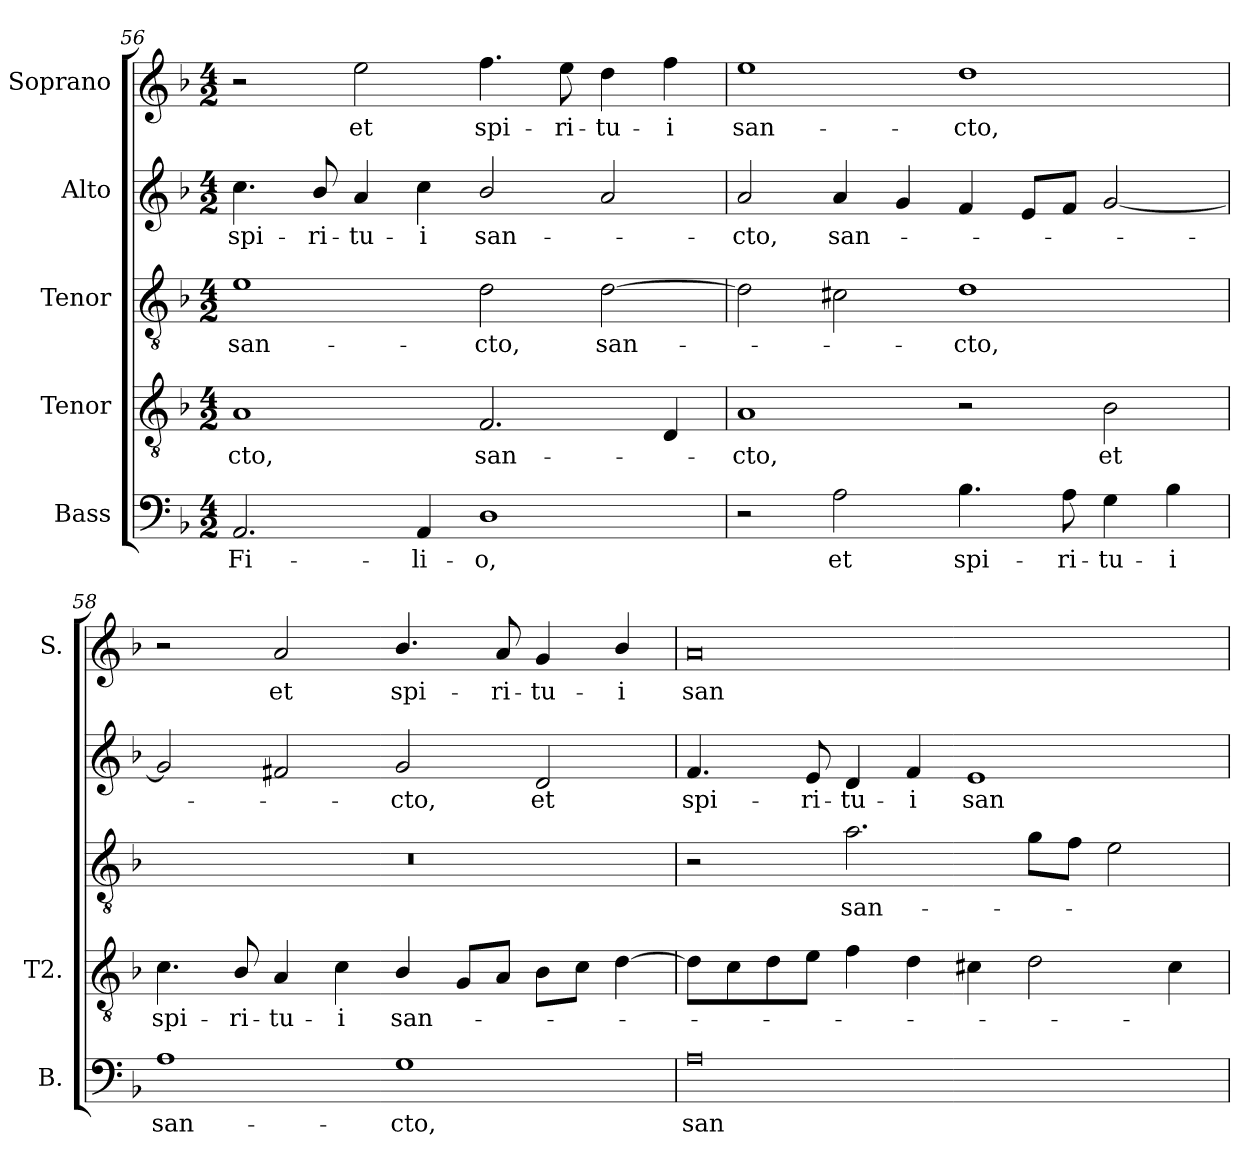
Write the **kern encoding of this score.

**kern	**text	**kern	**text	**kern	**text	**kern	**text	**kern	**text
*part5	*part5	*part4	*part4	*part3	*part3	*part2	*part2	*part1	*part1
*staff5	*staff5	*staff4	*staff4	*staff3	*staff3	*staff2	*staff2	*staff1	*staff1
*I"Bass	*	*I"Tenor	*	*I"Tenor	*	*I"Alto	*	*I"Soprano	*
*I'B.	*	*I'T2.	*	*	*	*	*	*I'S.	*
!!LO:LB:g=z
*clefF4	*	*clefGv2	*	*clefGv2	*	*clefG2	*	*clefG2	*
*	*	*ITrd7c12	*	*ITrd7c12	*	*	*	*	*
*k[b-]	*	*k[b-]	*	*k[b-]	*	*k[b-]	*	*k[b-]	*
*F:	*	*F:	*	*F:	*	*F:	*	*F:	*
*M4/2	*	*M4/2	*	*M4/2	*	*M4/2	*	*M4/2	*
=56	=56	=56	=56	=56	=56	=56	=56	=56	=56
!	!LO:LY:b:color=#000000	!	!	!	!	!	!	!	!
!	!	!	!LO:LY:b:color=#000000	!	!	!	!	!	!
!	!	!	!	!	!LO:LY:b:color=#000000	!	!	!	!
!	!	!	!	!	!	!	!LO:LY:b:color=#000000	!	!
2.AAi/	Fi-	1AAi	-cto,	1Ei	san-	4.cci\	spi-	2r	.
!	!	!	!	!	!	!	!LO:LY:b:color=#000000	!	!
.	.	.	.	.	.	8b-i/	-ri-	.	.
!	!	!	!	!	!	!	!LO:LY:b:color=#000000	!	!
!	!	!	!	!	!	!	!	!	!LO:LY:b:color=#000000
.	.	.	.	.	.	4ai/	-tu-	2eei\	et
!	!LO:LY:b:color=#000000	!	!	!	!	!	!	!	!
!	!	!	!	!	!	!	!LO:LY:b:color=#000000	!	!
4AAi/	-li-	.	.	.	.	4cci\	-i	.	.
!	!LO:LY:b:color=#000000	!	!	!	!	!	!	!	!
!	!	!	!LO:LY:b:color=#000000	!	!	!	!	!	!
!	!	!	!	!	!LO:LY:b:color=#000000	!	!	!	!
!	!	!	!	!	!	!	!LO:LY:b:color=#000000	!	!
!	!	!	!	!	!	!	!	!	!LO:LY:b:color=#000000
1Di	-o,	2.FFi/	san-	2Di\	-cto,	2b-i/	san-	4.ffi\	spi-
!	!	!	!	!	!	!	!	!	!LO:LY:b:color=#000000
.	.	.	.	.	.	.	.	8eei\	-ri-
!	!	!	!	!	!LO:LY:b:color=#000000	!	!	!	!
!	!	!	!	!	!	!	!	!	!LO:LY:b:color=#000000
.	.	.	.	[2Di\	san-	2ai/	.	4ddi\	-tu-
!	!	!	!	!	!	!	!	!	!LO:LY:b:color=#000000
.	.	4DDi/	.	.	.	.	.	4ffi\	-i
=57	=57	=57	=57	=57	=57	=57	=57	=57	=57
!	!	!	!LO:LY:b:color=#000000	!	!	!	!	!	!
!	!	!	!	!	!	!	!LO:LY:b:color=#000000	!	!
!	!	!	!	!	!	!	!	!	!LO:LY:b:color=#000000
2r	.	1AAi	-cto,	2Di\]	.	2ai/	-cto,	1eei	san-
!	!LO:LY:b:color=#000000	!	!	!	!	!	!	!	!
!	!	!	!	!	!	!	!LO:LY:b:color=#000000	!	!
2Ai\	et	.	.	2C#Xi\	.	4ai/	san-	.	.
.	.	.	.	.	.	4gi/	.	.	.
!	!LO:LY:b:color=#000000	!	!	!	!	!	!	!	!
!	!	!	!	!	!LO:LY:b:color=#000000	!	!	!	!
!	!	!	!	!	!	!	!	!	!LO:LY:b:color=#000000
4.B-i\	spi-	2r	.	1Di	-cto,	4fi/	.	1ddi	-cto,
.	.	.	.	.	.	8ei/L	.	.	.
!	!LO:LY:b:color=#000000	!	!	!	!	!	!	!	!
8Ai\	-ri-	.	.	.	.	8fi/J	.	.	.
!	!LO:LY:b:color=#000000	!	!	!	!	!	!	!	!
!	!	!	!LO:LY:b:color=#000000	!	!	!	!	!	!
4Gi\	-tu-	2BB-i\	et	.	.	[2gi/	.	.	.
!	!LO:LY:b:color=#000000	!	!	!	!	!	!	!	!
4B-i\	-i	.	.	.	.	.	.	.	.
=58	=58	=58	=58	=58	=58	=58	=58	=58	=58
!	!LO:LY:b:color=#000000	!	!	!	!	!	!	!	!
!	!	!	!LO:LY:b:color=#000000	!LO:N:vis=1	!	!	!	!	!
1Ai	san-	4.Ci\	spi-	0r	.	2gi/]	.	2r	.
!	!	!	!LO:LY:b:color=#000000	!	!	!	!	!	!
.	.	8BB-i/	-ri-	.	.	.	.	.	.
!	!	!	!LO:LY:b:color=#000000	!	!	!	!	!	!
!	!	!	!	!	!	!	!	!	!LO:LY:b:color=#000000
.	.	4AAi/	-tu-	.	.	2f#Xi/	.	2ai/	et
!	!	!	!LO:LY:b:color=#000000	!	!	!	!	!	!
.	.	4Ci\	-i	.	.	.	.	.	.
!	!LO:LY:b:color=#000000	!	!	!	!	!	!	!	!
!	!	!	!LO:LY:b:color=#000000	!	!	!	!	!	!
!	!	!	!	!	!	!	!LO:LY:b:color=#000000	!	!
!	!	!	!	!	!	!	!	!	!LO:LY:b:color=#000000
1Gi	-cto,	4BB-i/	san-	.	.	2gi/	-cto,	4.b-i/	spi-
.	.	8GGi/L	.	.	.	.	.	.	.
!	!	!	!	!	!	!	!	!	!LO:LY:b:color=#000000
.	.	8AAi/J	.	.	.	.	.	8ai/	-ri-
!	!	!	!	!	!	!	!LO:LY:b:color=#000000	!	!
!	!	!	!	!	!	!	!	!	!LO:LY:b:color=#000000
.	.	8BB-i\L	.	.	.	2di/	et	4gi/	-tu-
.	.	8Ci\J	.	.	.	.	.	.	.
!	!	!	!	!	!	!	!	!	!LO:LY:b:color=#000000
.	.	[4Di\	.	.	.	.	.	4b-i/	-i
!!LO:PB:g=z
=59	=59	=59	=59	=59	=59	=59	=59	=59	=59
!	!LO:LY:b:color=#000000	!	!	!	!	!	!	!	!
!	!	!	!	!	!	!	!LO:LY:b:color=#000000	!	!
!	!	!	!	!	!	!	!	!	!LO:LY:b:color=#000000
0Ai	san-	8Di\L]	.	2r	.	4.fi/	spi-	0ai	san-
.	.	8Ci\	.	.	.	.	.	.	.
.	.	8Di\	.	.	.	.	.	.	.
!	!	!	!	!	!	!	!LO:LY:b:color=#000000	!	!
.	.	8Ei\J	.	.	.	8ei/	-ri-	.	.
!	!	!	!	!	!LO:LY:b:color=#000000	!	!	!	!
!	!	!	!	!	!	!	!LO:LY:b:color=#000000	!	!
.	.	4Fi\	.	2.Ai\	san-	4di/	-tu-	.	.
!	!	!	!	!	!	!	!LO:LY:b:color=#000000	!	!
.	.	4Di\	.	.	.	4fi/	-i	.	.
!	!	!	!	!	!	!	!LO:LY:b:color=#000000	!	!
.	.	4C#Xi\	.	.	.	1ei	san-	.	.
.	.	2Di\	.	8Gi\L	.	.	.	.	.
.	.	.	.	8Fi\J	.	.	.	.	.
.	.	.	.	2Ei\	.	.	.	.	.
.	.	4C#i\	.	.	.	.	.	.	.
=	=	=	=	=	=	=	=	=	=
*-	*-	*-	*-	*-	*-	*-	*-	*-	*-
